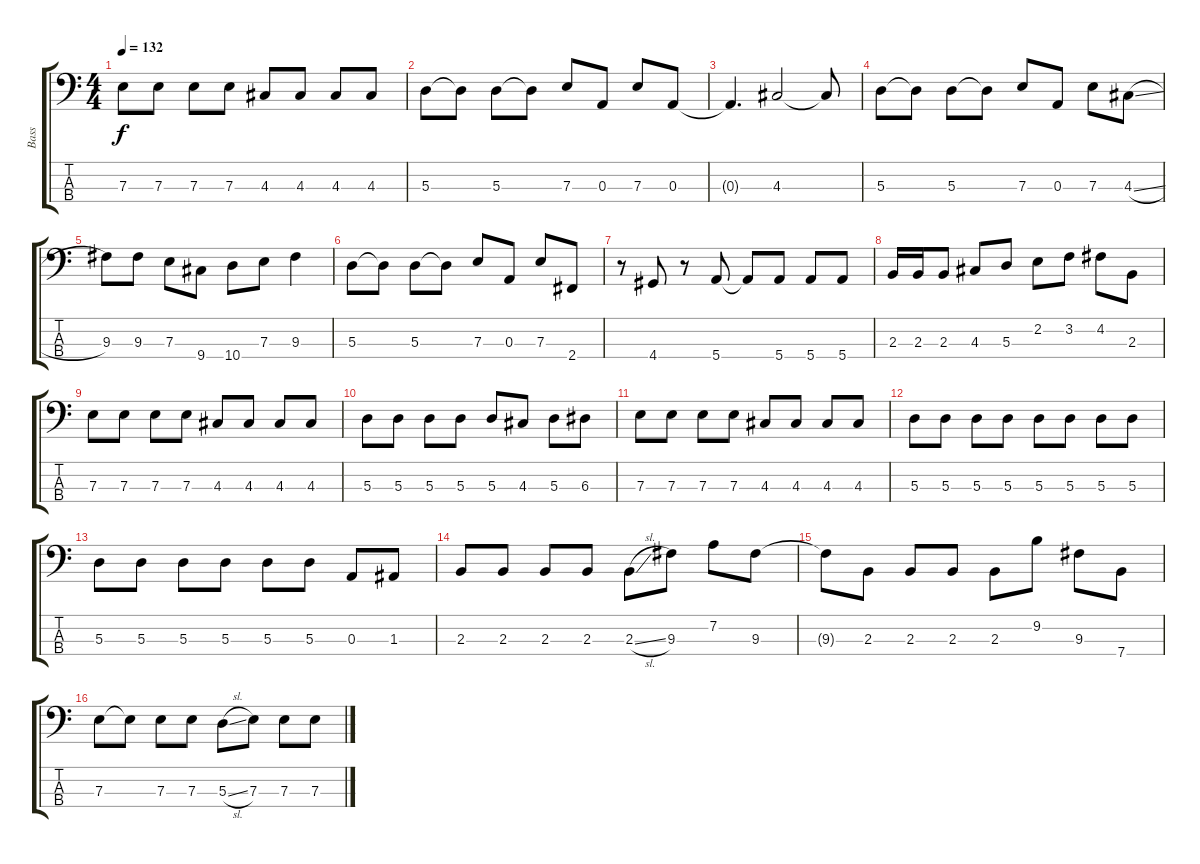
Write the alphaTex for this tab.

\track ("Bass" "Bass") {instrument electricbassfinger}
\staff {score tabs}
\tuning (G2 D2 A1 E1) {hide}
\ts (4 4)
\tempo 132
\clef f4
\ks c
7.3.8{dy f} 7.3.8 7.3.8 7.3.8 4.3.8 4.3.8 4.3.8 4.3.8 |
5.3.8 5.3{t}.8 5.3.8 5.3{t}.8 7.3.8 0.3.8 7.3.8 0.3.8 |
0.3{t}.4{d} 4.3.2 4.3{t}.8 |
5.3.8 5.3{t}.8 5.3.8 5.3{t}.8 7.3.8 0.3.8 7.3.8 4.3{sl}.8 |
9.3.8 9.3.8 7.3.8 9.4.8 10.4.8 7.3.8 9.3.4 |
5.3.8 5.3{t}.8 5.3.8 5.3{t}.8 7.3.8 0.3.8 7.3.8 2.4.8 |
r.8 4.4.8 r.8 5.4.8 5.4{t}.8 5.4.8 5.4.8 5.4.8 |
2.3.16 2.3.16 2.3.8 4.3.8 5.3.8 2.2.8 3.2.8 4.2.8 2.3.8 |
7.3.8 7.3.8 7.3.8 7.3.8 4.3.8 4.3.8 4.3.8 4.3.8 |
5.3.8 5.3.8 5.3.8 5.3.8 5.3.8 4.3.8 5.3.8 6.3.8 |
7.3.8 7.3.8 7.3.8 7.3.8 4.3.8 4.3.8 4.3.8 4.3.8 |
5.3.8 5.3.8 5.3.8 5.3.8 5.3.8 5.3.8 5.3.8 5.3.8 |
5.3.8 5.3.8 5.3.8 5.3.8 5.3.8 5.3.8 0.3.8 1.3.8 |
2.3.8 2.3.8 2.3.8 2.3.8 2.3{sl}.8 9.3.8 7.2.8 9.3.8 |
9.3{t}.8 2.3.8 2.3.8 2.3.8 2.3.8 9.2.8 9.3.8 7.4.8 |
7.3.8 7.3{t}.8 7.3.8 7.3.8 5.3{sl}.8 7.3.8 7.3.8 7.3.8
